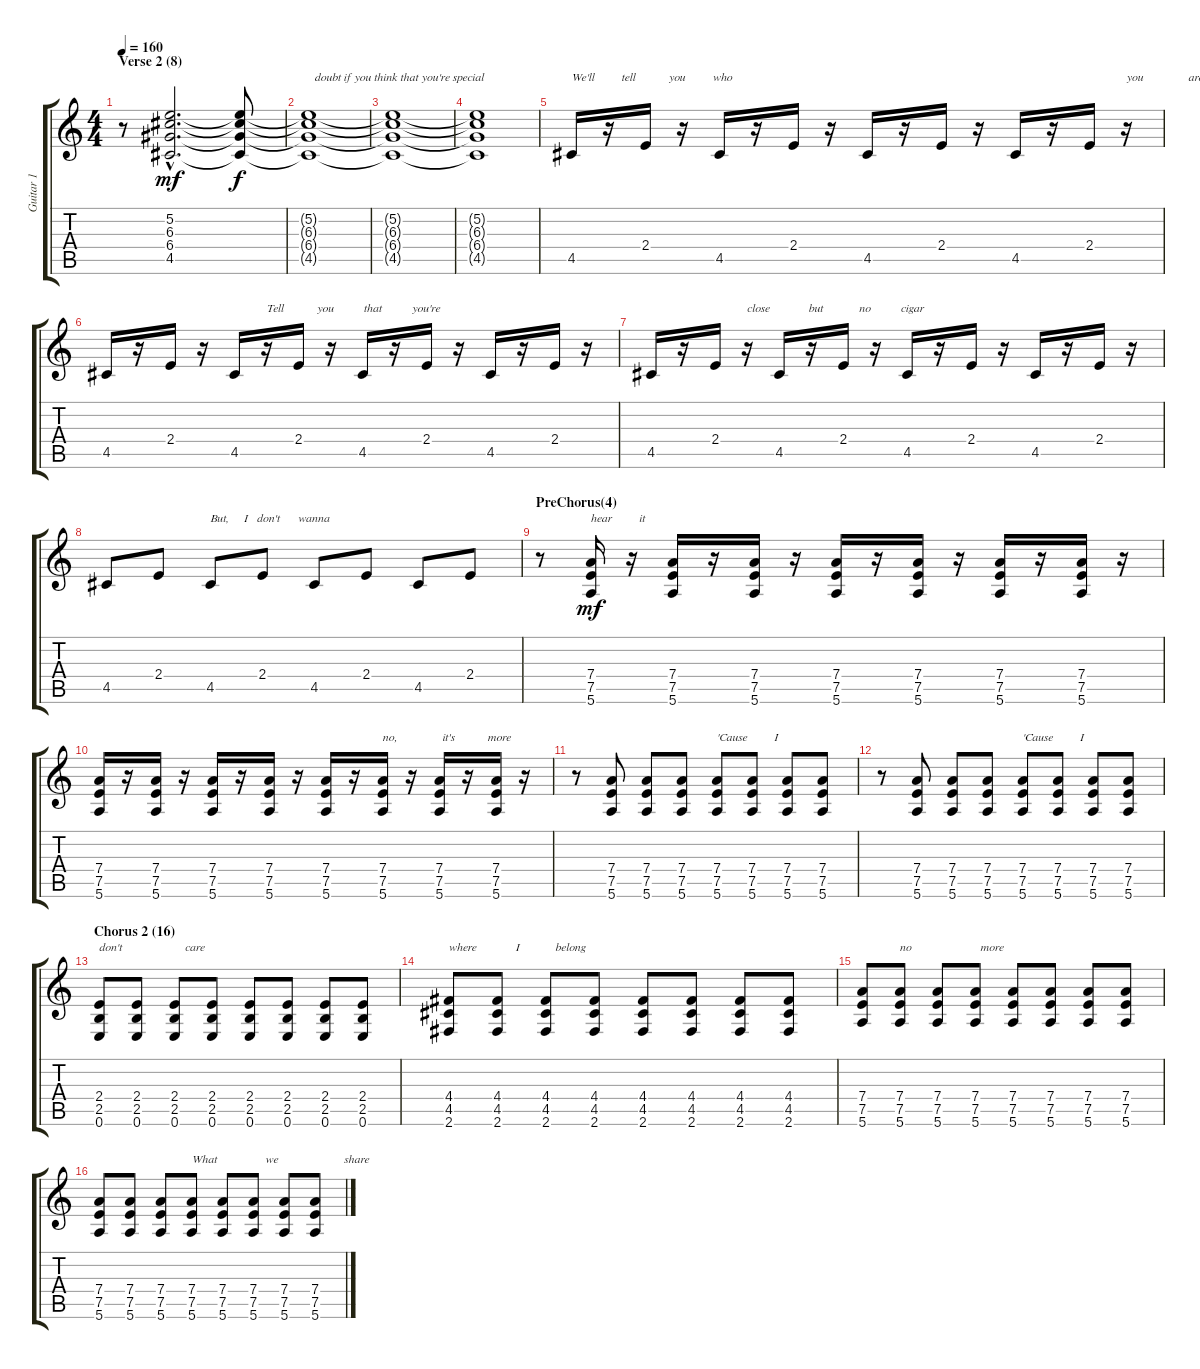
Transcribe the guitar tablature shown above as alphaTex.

\track ("Guitar 1" "Guitar 1") {instrument distortionguitar}
\staff {score tabs}
\tuning (E4 B3 G3 D3 A2 E2) {hide}
\ts (4 4)
\section ("" "Verse 2 (8)")
\tempo 160
\clef g2
\ks c
r.8{dy mf} (5.2{hac} 6.3{hac} 6.4{hac} 4.5{hac}).2{d} (5.2{t} 6.3{t} 6.4{t} 4.5{t}).8{dy f} |
(5.2{t} 6.3{t} 6.4{t} 4.5{t}).1{txt "  doubt if you think that you're special"} |
(5.2{t} 6.3{t} 6.4{t} 4.5{t}).1 |
(5.2{t} 6.3{t} 6.4{t} 4.5{t}).1 |
4.5.16{txt "We'll         tell           you         who      "} r.16 2.4.16 r.16 4.5.16 r.16 2.4.16 r.16 4.5.16 r.16 2.4.16 r.16 4.5.16 r.16 2.4.16 r.16{txt "you               are"} |
4.5.16 r.16 2.4.16 r.16 4.5.16 r.16{txt "Tell           you          that          you're "} 2.4.16 r.16 4.5.16 r.16 2.4.16 r.16 4.5.16 r.16 2.4.16 r.16 |
4.5.16 r.16 2.4.16 r.16{txt "close             but            no          cigar"} 4.5.16 r.16 2.4.16 r.16 4.5.16 r.16 2.4.16 r.16 4.5.16 r.16 2.4.16 r.16 |
4.5.8{volume 14} 2.4.8 4.5.8{txt "But,     I   don't      wanna "} 2.4.8 4.5.8 2.4.8 4.5.8 2.4.8 |
\section ("" "PreChorus(4)")
r.8 (7.4 7.5 5.6).16{txt "hear         it" dy mf} r.16 (7.4 7.5 5.6).16 r.16 (7.4 7.5 5.6).16 r.16 (7.4 7.5 5.6).16 r.16 (7.4 7.5 5.6).16 r.16 (7.4 7.5 5.6).16 r.16 (7.4 7.5 5.6).16 r.16 |
(7.4 7.5 5.6).16 r.16 (7.4 7.5 5.6).16 r.16 (7.4 7.5 5.6).16 r.16 (7.4 7.5 5.6).16 r.16 (7.4 7.5 5.6).16 r.16 (7.4 7.5 5.6).16{txt "no,               it's           more "} r.16 (7.4 7.5 5.6).16 r.16 (7.4 7.5 5.6).16 r.16 |
r.8 (7.4 7.5 5.6).8{volume 11} (7.4 7.5 5.6).8 (7.4 7.5 5.6).8 (7.4 7.5 5.6).8{txt "'Cause         I "} (7.4 7.5 5.6).8 (7.4 7.5 5.6).8 (7.4 7.5 5.6).8 |
r.8 (7.4 7.5 5.6).8{volume 11} (7.4 7.5 5.6).8 (7.4 7.5 5.6).8 (7.4 7.5 5.6).8{txt "'Cause         I "} (7.4 7.5 5.6).8 (7.4 7.5 5.6).8 (7.4 7.5 5.6).8 |
\section ("" "Chorus 2 (16)")
(2.4 2.5 0.6).8{txt "don't                     care "} (2.4 2.5 0.6).8 (2.4 2.5 0.6).8 (2.4 2.5 0.6).8 (2.4 2.5 0.6).8 (2.4 2.5 0.6).8 (2.4 2.5 0.6).8 (2.4 2.5 0.6).8 |
(4.4 4.5 2.6).8{txt "where             I            belong "} (4.4 4.5 2.6).8 (4.4 4.5 2.6).8 (4.4 4.5 2.6).8 (4.4 4.5 2.6).8 (4.4 4.5 2.6).8 (4.4 4.5 2.6).8 (4.4 4.5 2.6).8 |
(7.4 7.5 5.6).8 (7.4 7.5 5.6).8{txt "no                       more"} (7.4 7.5 5.6).8 (7.4 7.5 5.6).8 (7.4 7.5 5.6).8 (7.4 7.5 5.6).8 (7.4 7.5 5.6).8 (7.4 7.5 5.6).8 |
(7.4 7.5 5.6).8 (7.4 7.5 5.6).8 (7.4 7.5 5.6).8 (7.4 7.5 5.6).8{txt "What                we                      share "} (7.4 7.5 5.6).8 (7.4 7.5 5.6).8 (7.4 7.5 5.6).8 (7.4 7.5 5.6).8
